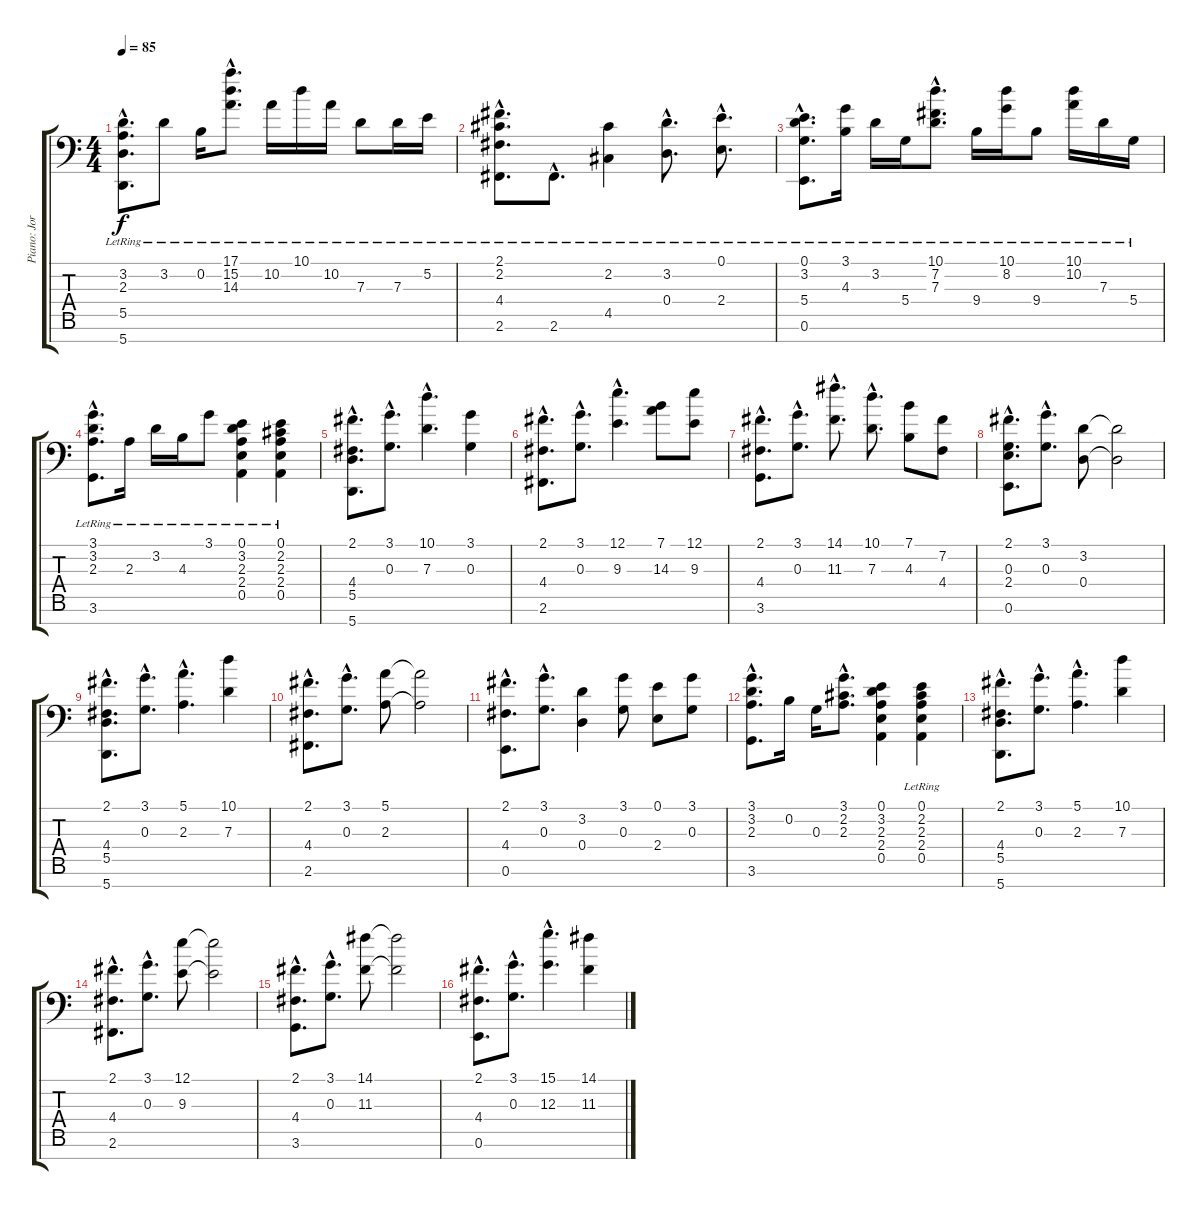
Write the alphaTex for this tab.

\track ("Piano: Jordan Rudess" "Piano: Jor") {instrument acousticgrandpiano}
\staff {score tabs}
\tuning (E4 B3 G3 D3 A2 E2 A1) {hide}
\ts (4 4)
\tempo 85
\clef f4
\ks c
(3.2{hac lr} 2.3{hac lr} 5.5{hac lr} 5.7{hac lr}).8{d dy f} 3.2{lr}.8 0.2{lr}.16 (17.1{hac lr} 15.2{hac lr} 14.3{hac lr}).8{d} 10.2{lr}.16 10.1{lr}.16 10.2{lr}.16 7.3{lr}.8 7.3{lr}.16 5.2{lr}.16 |
(2.1{hac lr} 2.2{hac lr} 4.4{hac lr} 2.6{hac lr}).8{d} 2.6{hac lr}.8{d} (2.2{lr} 4.5{lr}).4 (3.2{hac lr} 0.4{hac lr}).8{d} (0.1{hac lr} 2.4{hac lr}).8{d} |
(0.1{hac lr} 3.2{hac lr} 5.4{hac lr} 0.6{hac lr}).8{d} (3.1{lr} 4.3{lr}).16 3.2{lr}.16 5.4{lr}.16 (10.1{hac lr} 7.2{hac lr} 7.3{hac lr}).8{d} 9.4{lr}.16 (10.1{lr} 8.2{lr}).16 9.4{lr}.8 (10.1{lr} 10.2{lr}).16 7.3{lr}.16 5.4{lr}.16 |
(3.1{hac lr} 3.2{hac lr} 2.3{hac lr} 3.6{hac lr}).8{d} 2.3{lr}.16 3.2{lr}.16 4.3{lr}.16 3.1{lr}.8 (0.1{lr} 3.2{lr} 2.3{lr} 2.4{lr} 0.5{lr}).4 (0.1{lr} 2.2{lr} 2.3{lr} 2.4{lr} 0.5{lr}).4 |
(2.1{hac} 4.4{hac} 5.5{hac} 5.7{hac}).8{d} (3.1{hac} 0.3{hac}).8{d} (10.1{hac} 7.3{hac}).4{d} (3.1 0.3).4 |
(2.1{hac} 4.4{hac} 2.6{hac}).8{d} (3.1{hac} 0.3{hac}).8{d} (12.1{hac} 9.3{hac}).4{d} (7.1 14.3).8 (12.1 9.3).8 |
(2.1{hac} 4.4{hac} 3.6{hac}).8{d} (3.1{hac} 0.3{hac}).8{d} (14.1{hac} 11.3{hac}).8{d} (10.1{hac} 7.3{hac}).8{d} (7.1 4.3).8 (7.2 4.4).8 |
(2.1{hac} 0.3{hac} 2.4{hac} 0.6{hac}).8{d} (3.1{hac} 0.3{hac}).8{d} (3.2 0.4).8 (3.2{t} 0.4{t}).2 |
(2.1{hac} 4.4{hac} 5.5{hac} 5.7{hac}).8{d} (3.1{hac} 0.3{hac}).8{d} (5.1{hac} 2.3{hac}).4{d} (10.1 7.3).4 |
(2.1{hac} 4.4{hac} 2.6{hac}).8{d} (3.1{hac} 0.3{hac}).8{d} (5.1 2.3).8 (5.1{t} 2.3{t}).2 |
(2.1{hac} 4.4{hac} 0.6{hac}).8{d} (3.1{hac} 0.3{hac}).8{d} (3.2 0.4).4 (3.1 0.3).8 (0.1 2.4).8 (3.1 0.3).8 |
(3.1{hac} 3.2{hac} 2.3{hac} 3.6{hac}).8{d} 0.2.16 0.3.16 (3.1{hac} 2.2{hac} 2.3{hac}).8{d} (0.1 3.2 2.3 2.4 0.5).4 (0.1{lr} 2.2{lr} 2.3{lr} 2.4{lr} 0.5{lr}).4 |
(2.1{hac} 4.4{hac} 5.5{hac} 5.7{hac}).8{d} (3.1{hac} 0.3{hac}).8{d} (5.1{hac} 2.3{hac}).4{d} (10.1 7.3).4 |
(2.1{hac} 4.4{hac} 2.6{hac}).8{d} (3.1{hac} 0.3{hac}).8{d} (12.1 9.3).8 (12.1{t} 9.3{t}).2 |
(2.1{hac} 4.4{hac} 3.6{hac}).8{d} (3.1{hac} 0.3{hac}).8{d} (14.1 11.3).8 (14.1{t} 11.3{t}).2 |
(2.1{hac} 4.4{hac} 0.6{hac}).8{d} (3.1{hac} 0.3{hac}).8{d} (15.1{hac} 12.3{hac}).4{d} (14.1 11.3).4
